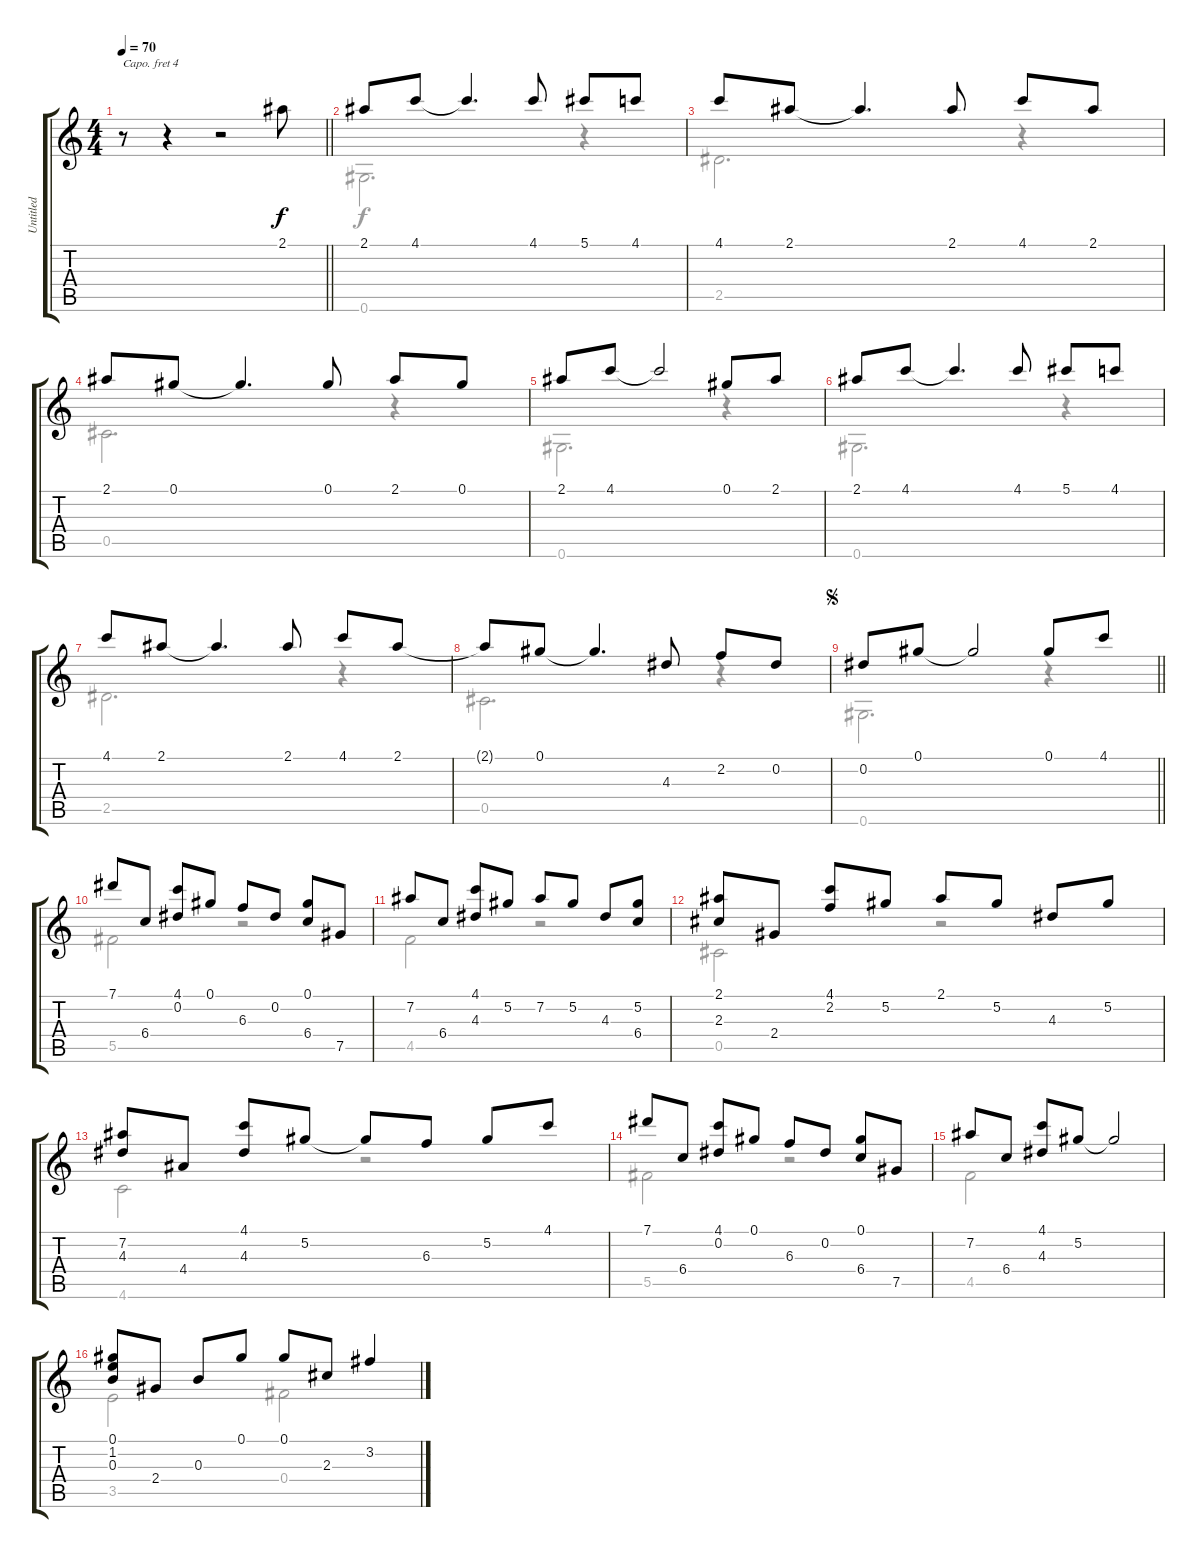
\track ("Untitled" "Untitled") {instrument electricguitarjazz}
\staff {score tabs}
\capo 4
\tuning (E4 B3 G3 D3 A2 E2) {hide}
\voice
\ts (4 4)
\tempo 70
\clef g2
\barLineRight lightlight
\ks c
r.8{dy f instrument electricguitarjazz} r.4 r.2 2.1.8 |
\section ("" " ")
2.1.8 4.1.8 4.1{t}.4{d} 4.1.8 5.1.8 4.1.8 |
4.1.8 2.1.8 2.1{t}.4{d} 2.1.8 4.1.8 2.1.8 |
2.1.8 0.1.8 0.1{t}.4{d} 0.1.8 2.1.8 0.1.8 |
2.1.8 4.1.8 4.1{t}.2 0.1.8 2.1.8 |
2.1.8 4.1.8 4.1{t}.4{d} 4.1.8 5.1.8 4.1.8 |
4.1.8 2.1.8 2.1{t}.4{d} 2.1.8 4.1.8 2.1.8 |
2.1{t}.8 0.1.8 0.1{t}.4{d} 4.3.8 2.2.8 0.2.8 |
\jump segno
\barLineRight lightlight
0.2.8 0.1.8 0.1{t}.2 0.1.8 4.1.8 |
\section ("" " ")
7.1.8 6.4.8 (4.1 0.2).8 0.1.8 6.3.8 0.2.8 (0.1 6.4).8 7.5.8 |
7.2.8 6.4.8 (4.1 4.3).8 5.2.8 7.2.8 5.2.8 4.3.8 (5.2 6.4).8 |
(2.1 2.3).8 2.4.8 (4.1 2.2).8 5.2.8 2.1.8 5.2.8 4.3.8 5.2.8 |
(7.2 4.3).8 4.4.8 (4.1 4.3).8 5.2.8 5.2{t}.8 6.3.8 5.2.8 4.1.8 |
7.1.8 6.4.8 (4.1 0.2).8 0.1.8 6.3.8 0.2.8 (0.1 6.4).8 7.5.8 |
7.2.8 6.4.8 (4.1 4.3).8 5.2.8 5.2{t}.2 |
(0.1 1.2 0.3).8 2.4.8 0.3.8 0.1.8 0.1.8 2.3.8 3.2.4
\voice
\clef g2
\ottava regular
\simile none
\barLineRight lightlight
\ks c
|
0.6.2{d} r.4 |
2.5.2{d} r.4 |
0.5.2{d} r.4 |
0.6.2{d} r.4 |
0.6.2{d} r.4 |
2.5.2{d} r.4 |
0.5.2{d} r.4 |
\barLineRight lightlight
0.6.2{d} r.4 |
5.5.2 r.2 |
4.5.2 r.2 |
0.5.2 r.2 |
4.6.2 r.2 |
5.5.2 r.2 |
4.5.2 |
3.5.2 0.4.2
